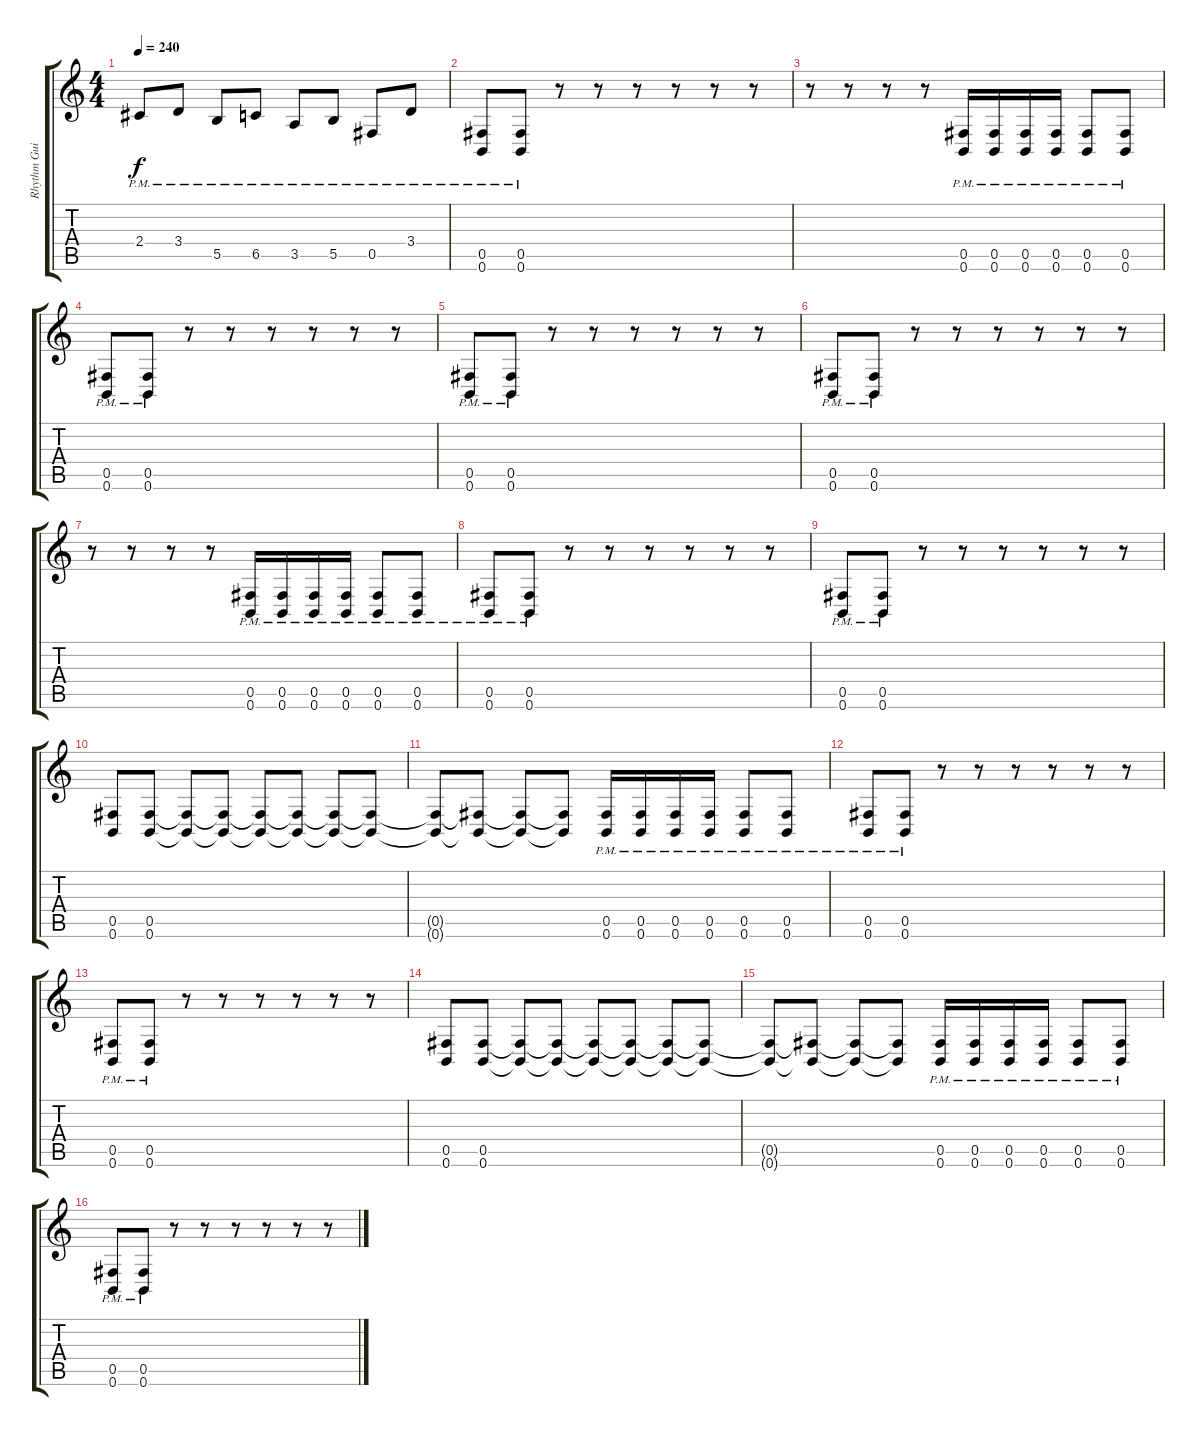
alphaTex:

\track ("Rhythm Guitar" "Rhythm Gui") {instrument distortionguitar}
\staff {score tabs}
\tuning (Db4 Ab3 E3 B2 Gb2 B1) {hide}
\ts (4 4)
\tempo 240
\clef g2
\ks c
2.4{pm}.8{dy f} 3.4{pm}.8 5.5{pm}.8 6.5{pm}.8 3.5{pm}.8 5.5{pm}.8 0.5{pm}.8 3.4{pm}.8 |
(0.5{pm} 0.6{pm}).8 (0.5{pm} 0.6{pm}).8 r.8 r.8 r.8 r.8 r.8 r.8 |
r.8 r.8 r.8 r.8 (0.5{pm} 0.6{pm}).16 (0.5{pm} 0.6{pm}).16 (0.5{pm} 0.6{pm}).16 (0.5{pm} 0.6{pm}).16 (0.5{pm} 0.6{pm}).8 (0.5{pm} 0.6{pm}).8 |
(0.5{pm} 0.6{pm}).8 (0.5{pm} 0.6{pm}).8 r.8 r.8 r.8 r.8 r.8 r.8 |
(0.5{pm} 0.6{pm}).8 (0.5{pm} 0.6{pm}).8 r.8 r.8 r.8 r.8 r.8 r.8 |
(0.5{pm} 0.6{pm}).8 (0.5{pm} 0.6{pm}).8 r.8 r.8 r.8 r.8 r.8 r.8 |
r.8 r.8 r.8 r.8 (0.5{pm} 0.6{pm}).16 (0.5{pm} 0.6{pm}).16 (0.5{pm} 0.6{pm}).16 (0.5{pm} 0.6{pm}).16 (0.5{pm} 0.6{pm}).8 (0.5{pm} 0.6{pm}).8 |
(0.5{pm} 0.6{pm}).8 (0.5{pm} 0.6{pm}).8 r.8 r.8 r.8 r.8 r.8 r.8 |
(0.5{pm} 0.6{pm}).8 (0.5{pm} 0.6{pm}).8 r.8 r.8 r.8 r.8 r.8 r.8 |
(0.5 0.6).8 (0.5 0.6).8 (0.5{t} 0.6{t}).8 (0.5{t} 0.6{t}).8 (0.5{t} 0.6{t}).8 (0.5{t} 0.6{t}).8 (0.5{t} 0.6{t}).8 (0.5{t} 0.6{t}).8 |
(0.5{t} 0.6{t}).8 (0.5{t} 0.6{t}).8 (0.5{t} 0.6{t}).8 (0.5{t} 0.6{t}).8 (0.5{pm} 0.6{pm}).16 (0.5{pm} 0.6{pm}).16 (0.5{pm} 0.6{pm}).16 (0.5{pm} 0.6{pm}).16 (0.5{pm} 0.6{pm}).8 (0.5{pm} 0.6{pm}).8 |
(0.5{pm} 0.6{pm}).8 (0.5{pm} 0.6{pm}).8 r.8 r.8 r.8 r.8 r.8 r.8 |
(0.5{pm} 0.6{pm}).8 (0.5{pm} 0.6{pm}).8 r.8 r.8 r.8 r.8 r.8 r.8 |
(0.5 0.6).8 (0.5 0.6).8 (0.5{t} 0.6{t}).8 (0.5{t} 0.6{t}).8 (0.5{t} 0.6{t}).8 (0.5{t} 0.6{t}).8 (0.5{t} 0.6{t}).8 (0.5{t} 0.6{t}).8 |
(0.5{t} 0.6{t}).8 (0.5{t} 0.6{t}).8 (0.5{t} 0.6{t}).8 (0.5{t} 0.6{t}).8 (0.5{pm} 0.6{pm}).16 (0.5{pm} 0.6{pm}).16 (0.5{pm} 0.6{pm}).16 (0.5{pm} 0.6{pm}).16 (0.5{pm} 0.6{pm}).8 (0.5{pm} 0.6{pm}).8 |
(0.5{pm} 0.6{pm}).8 (0.5{pm} 0.6{pm}).8 r.8 r.8 r.8 r.8 r.8 r.8
